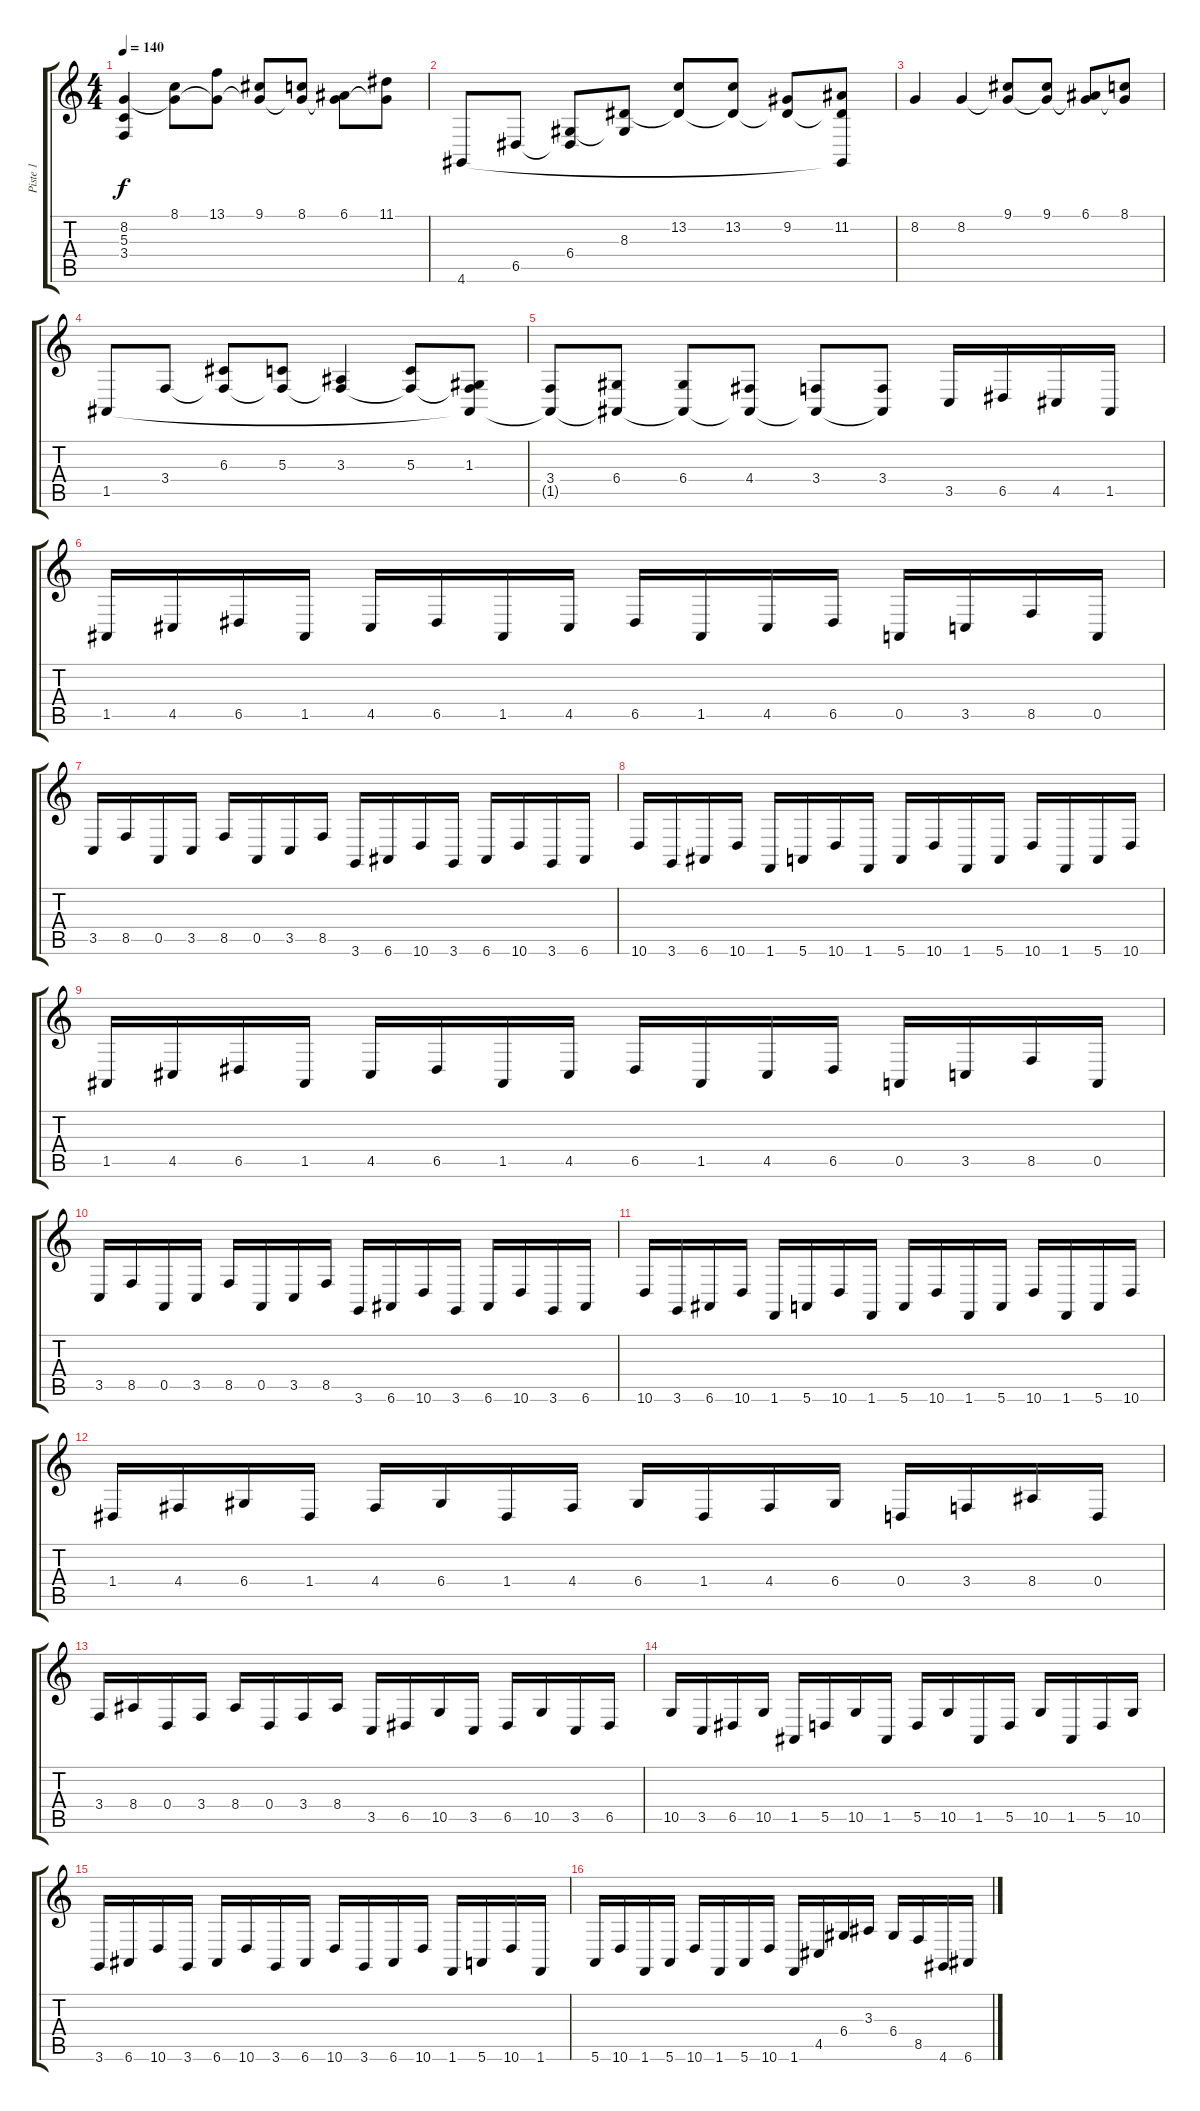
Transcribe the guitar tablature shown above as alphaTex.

\track ("Piste 1" "Piste 1") {instrument brightacousticpiano}
\staff {score tabs}
\tuning (E4 B3 G3 D3 A2 E2) {hide}
\ts (4 4)
\tempo 140
\clef g2
\ks c
(8.2 5.3{t} 3.4{t}).4{dy f} (8.1 8.2{t}).8 (13.1 8.2{t}).8 (9.1 8.2{t}).8 (8.1 8.2{t}).8 (6.1 8.2{t}).8 (11.1 8.2{t}).8 |
4.6.8 6.5.8 (6.4 6.5{t}).8 (8.3 6.4{t}).8 (13.2 8.3{t}).8 (13.2 8.3{t}).8 (9.2 8.3{t}).8 (11.2 8.3{t} 4.6{t}).8 |
8.2.4 8.2.4 (9.1 8.2{t}).8 (9.1 8.2{t}).8 (6.1 8.2{t}).8 (8.1 8.2{t}).8 |
1.5.8 3.4.8 (6.3 3.4{t}).8 (5.3 3.4{t}).8 (3.3 3.4{t}).4 (5.3 3.4{t}).8 (1.3 3.4{t} 1.5{t}).8 |
(3.4 1.5{t}).8 (6.4 1.5{t}).8 (6.4 1.5{t}).8 (4.4 1.5{t}).8 (3.4 1.5{t}).8 (3.4 1.5{t}).8 3.5.16 6.5.16 4.5.16 1.5.16 |
1.5.16 4.5.16 6.5.16 1.5.16 4.5.16 6.5.16 1.5.16 4.5.16 6.5.16 1.5.16 4.5.16 6.5.16 0.5.16 3.5.16 8.5.16 0.5.16 |
3.5.16 8.5.16 0.5.16 3.5.16 8.5.16 0.5.16 3.5.16 8.5.16 3.6.16 6.6.16 10.6.16 3.6.16 6.6.16 10.6.16 3.6.16 6.6.16 |
10.6.16 3.6.16 6.6.16 10.6.16 1.6.16 5.6.16 10.6.16 1.6.16 5.6.16 10.6.16 1.6.16 5.6.16 10.6.16 1.6.16 5.6.16 10.6.16 |
1.5.16 4.5.16 6.5.16 1.5.16 4.5.16 6.5.16 1.5.16 4.5.16 6.5.16 1.5.16 4.5.16 6.5.16 0.5.16 3.5.16 8.5.16 0.5.16 |
3.5.16 8.5.16 0.5.16 3.5.16 8.5.16 0.5.16 3.5.16 8.5.16 3.6.16 6.6.16 10.6.16 3.6.16 6.6.16 10.6.16 3.6.16 6.6.16 |
10.6.16 3.6.16 6.6.16 10.6.16 1.6.16 5.6.16 10.6.16 1.6.16 5.6.16 10.6.16 1.6.16 5.6.16 10.6.16 1.6.16 5.6.16 10.6.16 |
1.4.16 4.4.16 6.4.16 1.4.16 4.4.16 6.4.16 1.4.16 4.4.16 6.4.16 1.4.16 4.4.16 6.4.16 0.4.16 3.4.16 8.4.16 0.4.16 |
3.4.16 8.4.16 0.4.16 3.4.16 8.4.16 0.4.16 3.4.16 8.4.16 3.5.16 6.5.16 10.5.16 3.5.16 6.5.16 10.5.16 3.5.16 6.5.16 |
10.5.16 3.5.16 6.5.16 10.5.16 1.5.16 5.5.16 10.5.16 1.5.16 5.5.16 10.5.16 1.5.16 5.5.16 10.5.16 1.5.16 5.5.16 10.5.16 |
3.6.16 6.6.16 10.6.16 3.6.16 6.6.16 10.6.16 3.6.16 6.6.16 10.6.16 3.6.16 6.6.16 10.6.16 1.6.16 5.6.16 10.6.16 1.6.16 |
5.6.16 10.6.16 1.6.16 5.6.16 10.6.16 1.6.16 5.6.16 10.6.16 1.6.16 4.5.16 6.4.16 3.3.16 6.4.16 8.5.16 4.6.16 6.6.16
